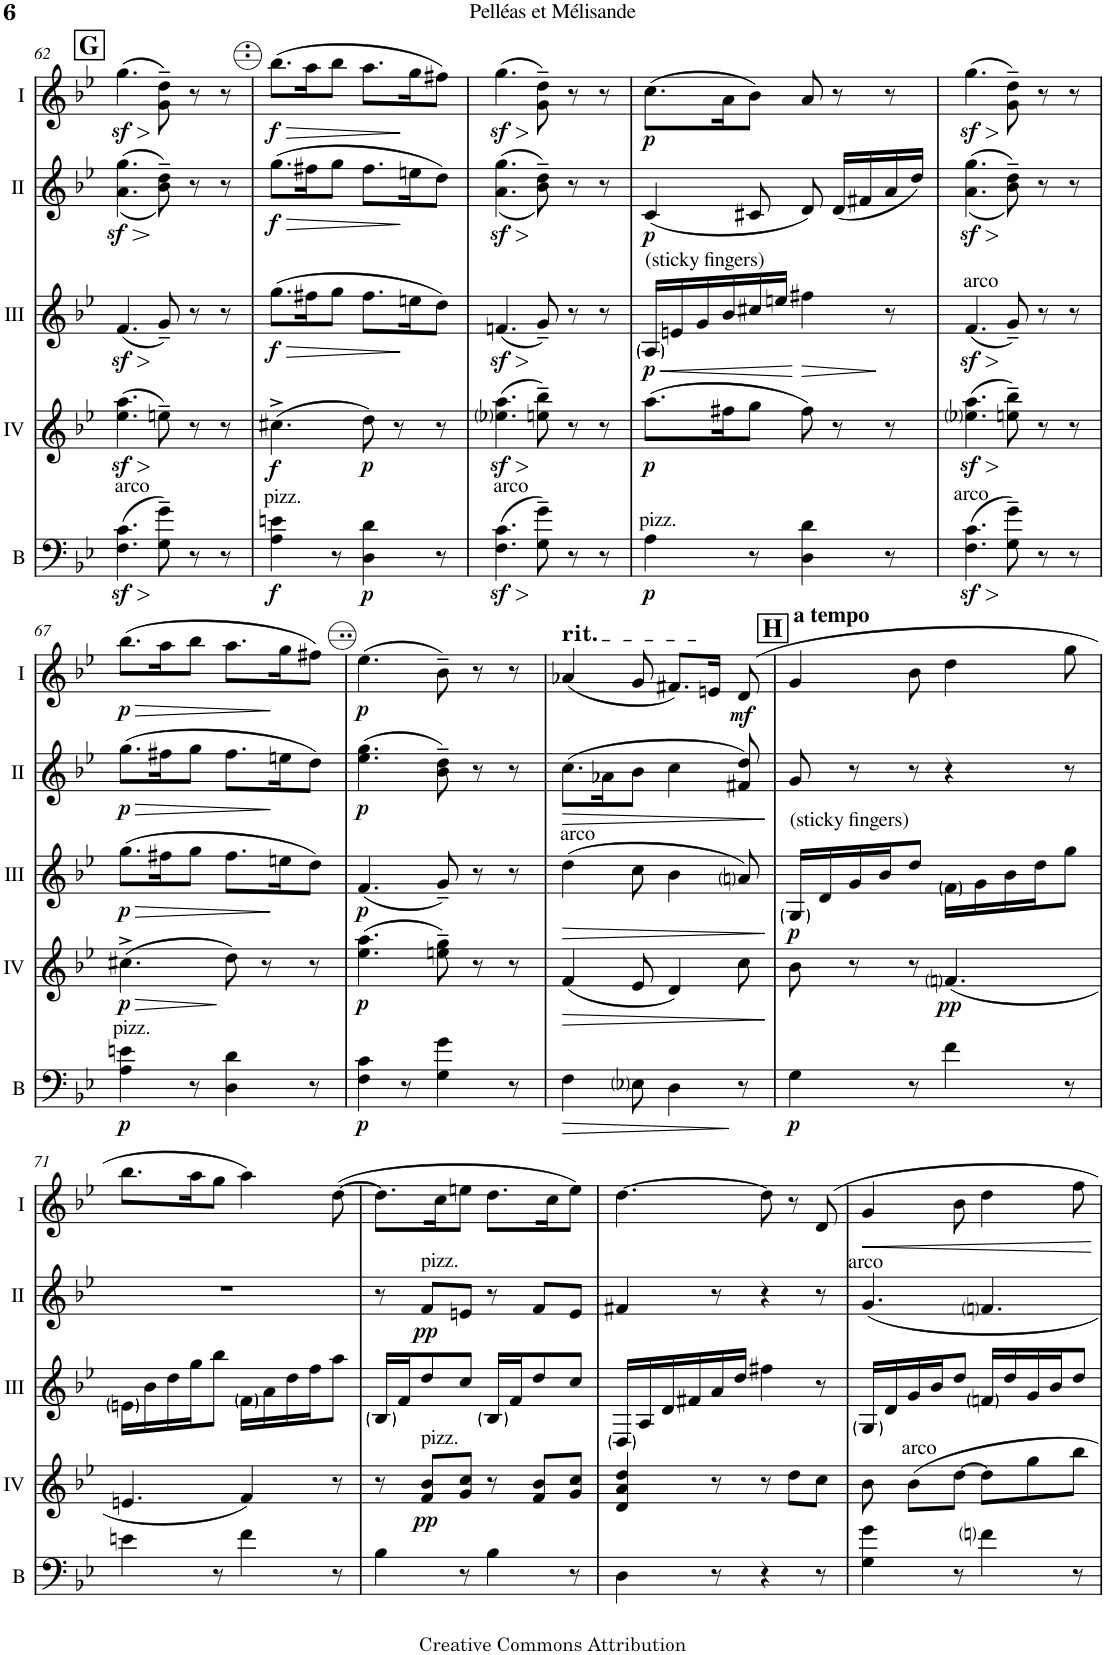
**kern	**dynam	**kern	**dynam	**kern	**dynam	**kern	**dynam	**kern	**dynam
*part5	*part5	*part4	*part4	*part3	*part3	*part2	*part2	*part1	*part1
*staff5	*staff5	*staff4	*staff4	*staff3	*staff3	*staff2	*staff2	*staff1	*staff1
*I"Bass	*	*I"Acc. 4	*	*I"Acc. 3	*	*I"Acc. 2	*	*I"Acc. 1	*
*I'B	*	*	*	*	*	*	*	*	*
!!LO:PB:g=z
*clefF4	*	*clefG2	*	*clefG2	*	*clefG2	*	*clefG2	*
*Trd7c12	*	*Trd7c12	*	*Trd7c12	*	*	*	*	*
*k[b-e-]	*	*k[b-e-]	*	*k[b-e-]	*	*k[b-e-]	*	*k[b-e-]	*
*M6/8	*	*M6/8	*	*M6/8	*	*M6/8	*	*M6/8	*
!!LO:REH:place=s1:a:B:cj:fs=14:t=G
=62	=62	=62	=62	=62	=62	=62	=62	=62	=62
!LO:TX:a:t=arco	!	!	!	!	!	!	!	!	!
!	!LO:HP:b	!	!LO:HP:b	!	!LO:HP:b	!	!LO:HP:b	!	!LO:HP:b
(4.F\z< 4.c\z<	>	(4.ee-\z< 4.aa\z<	>	(4.fz</	>	(<(4.a\z< 4.gg\z<	>	(4.ggz<\	>
8G\~ 8g\~)	]	8een~\)	]	8g~/)	]	8b-\~ 8dd\~))	]	8g\~ 8dd\~)	]
8r	.	8r	.	8r	.	8r	.	8r	.
8r	.	8r	.	8r	.	8r	.	8r	.
=63	=63	=63	=63	=63	=63	=63	=63	=63	=63
!LO:TX:a:t=pizz.	!	!	!	!	!	!	!	!	!
!	!LO:DY:b	!	!LO:DY:b	!	!LO:HP:b	!	!LO:HP:b	!	!LO:HP:b
!	!	!	!	!	!LO:DY:n=1:b	!	!LO:DY:n=1:b	!	!LO:DY:n=1:b
4A\ 4en\	f	(4.cc#X^\	f	(8.gg\L	> f	(8.gg\L	> f	(8.bb-\L	> f
.	.	.	.	16ff#X\K	.	16ff#X\K	.	16aa\K	.
8r	.	.	.	8gg\J	.	8gg\J	.	8bb-\J	.
!	!LO:DY:b	!	!LO:DY:b	!	!	!	!	!	!
4D\ 4d\	p	8dd\)	p	8.ff#\L	.	8.ff#\L	.	8.aa\L	.
.	.	8r	.	.	.	.	.	.	.
.	.	.	.	16een\K	]	16een\K	]	16gg\K	]
8r	.	8r	.	8dd\J)	.	8dd\J)	.	8ff#X\J)	.
=64	=64	=64	=64	=64	=64	=64	=64	=64	=64
!LO:TX:a:t=arco	!	!	!	!	!	!	!	!	!
!	!LO:HP:b	!	!LO:HP:b	!	!LO:HP:b	!	!LO:HP:b	!	!LO:HP:b
(4.F\z< 4.c\z<	>	(4.ee-i\z< 4.aa\z<	>	(4.fnz</	>	(<(4.a\z< 4.gg\z<	>	(4.ggz<\	>
8G\~ 8g\~)	]	8een\~ 8bb-\~)	]	8g~/)	]	8b-\~ 8dd\~))	]	8g\~ 8dd\~)	]
8r	.	8r	.	8r	.	8r	.	8r	.
8r	.	8r	.	8r	.	8r	.	8r	.
=65	=65	=65	=65	=65	=65	=65	=65	=65	=65
!	!	!	!	!LO:TX:a:t=(sticky fingers)	!	!	!	!	!
!LO:TX:a:t=pizz.	!	!	!	!	!	!	!	!	!
!	!LO:DY:b	!	!LO:DY:b	!	!LO:HP:b	!	!	!	!
!	!	!	!	!	!LO:DY:n=1:b	!	!LO:DY:b	!	!LO:DY:b
4A\	p	(8.aa\L	p	16A/LL	< p	(4c/	p	(8.cc\L	p
.	.	.	.	16en/	.	.	.	.	.
.	.	.	.	16g/	.	.	.	.	.
.	.	16ff#X\K	.	16b-/	.	.	.	16a\K	.
8r	.	8gg\J	.	16cc#X/	.	8c#X/	.	8b-\J)	.
.	.	.	.	16een/JJ	.	.	.	.	.
!	!	!	!	!	!LO:HP:n=1:b	!	!	!	!
4D\ 4d\	.	8ff#\)	.	4ff#X\	[ >	8d/)	.	8a/	.
.	.	8r	.	.	.	(16d/LL	.	8r	.
.	.	.	.	.	.	16f#X/	.	.	.
8r	.	8r	.	8r	]	16a/	.	8r	.
.	.	.	.	.	.	16dd/JJ)	.	.	.
=66	=66	=66	=66	=66	=66	=66	=66	=66	=66
!	!	!	!	!LO:TX:a:t=arco	!	!	!	!	!
!LO:TX:a:t=arco	!	!	!	!	!	!	!	!	!
!	!LO:HP:b	!	!LO:HP:b	!	!LO:HP:b	!	!LO:HP:b	!	!LO:HP:b
(4.F\z< 4.c\z<	>	(4.ee-i\z< 4.aa\z<	>	(4.fz</	>	(<(4.a\z< 4.gg\z<	>	(4.ggz<\	>
8G\~ 8g\~)	]	8een\~ 8bb-\~)	]	8g~/)	]	8b-\~ 8dd\~))	]	8g\~ 8dd\~)	]
8r	.	8r	.	8r	.	8r	.	8r	.
8r	.	8r	.	8r	.	8r	.	8r	.
!!LO:LB:g=z
=67	=67	=67	=67	=67	=67	=67	=67	=67	=67
!LO:TX:a:t=pizz.	!	!	!	!	!	!	!	!	!
!	!LO:DY:b	!	!LO:HP:b	!	!LO:HP:b	!	!LO:HP:b	!	!LO:HP:b
!	!	!	!LO:DY:n=1:b	!	!LO:DY:n=1:b	!	!LO:DY:n=1:b	!	!LO:DY:n=1:b
4A\ 4en\	p	(4.cc#X^\	> p	(8.gg\L	> p	(8.gg\L	> p	(8.bb-\L	> p
.	.	.	.	16ff#X\K	.	16ff#X\K	.	16aa\K	.
8r	.	.	.	8gg\J	.	8gg\J	.	8bb-\J	.
4D\ 4d\	.	8dd\)	]	8.ff#\L	.	8.ff#\L	.	8.aa\L	.
.	.	8r	.	.	.	.	.	.	.
.	.	.	.	16een\K	]	16een\K	]	16gg\K	]
8r	.	8r	.	8dd\J)	.	8dd\J)	.	8ff#X\J)	.
=68	=68	=68	=68	=68	=68	=68	=68	=68	=68
!	!LO:DY:b	!	!LO:DY:b	!	!LO:DY:b	!	!LO:DY:b	!	!LO:DY:b
4F\ 4c\	p	(4.ee-\ 4.aa\	p	(4.f/	p	(4.ee-\ 4.gg\	p	(4.ee-\	p
8r	.	.	.	.	.	.	.	.	.
4G\ 4g\	.	8een\~ 8gg\~)	.	8g~/)	.	8b-\~ 8dd\~)	.	8b-~\)	.
.	.	8r	.	8r	.	8r	.	8r	.
8r	.	8r	.	8r	.	8r	.	8r	.
=69	=69	=69	=69	=69	=69	=69	=69	=69	=69
!	!	!	!	!	!	!	!	!LO:TX:a:t=rit.	!
!	!	!	!	!LO:TX:a:t=arco	!	!	!	!	!
!	!LO:HP:b	!	!LO:HP:b	!	!LO:HP:b	!	!LO:HP:b	!	!
4F\	>	(4f/	>	(4dd\	>	(8.cc\L	>	(4a-X/	.
.	.	.	.	.	.	16a-X\K	.	.	.
8E-i\	.	8e-/	.	8cc\	.	8b-\J	.	8g/	.
4D\	.	4d/)	.	4b-\	.	4cc\	.	8.f#X/L)	.
.	.	.	.	.	.	.	.	16en/Jk	.
!	!	!	!	!	!	!	!	!	!LO:DY:b
8r	]	8cc\	.	8ani/)	.	8f#X/ 8dd/)	.	(8d/	mf
.	.	.	]	.	]	.	]	.	.
=70	=70	=70	=70	=70	=70	=70	=70	=70	=70
!!LO:REH:place=s1:a:B:cj:fs=14:t=H
!	!	!	!	!	!	!	!	!LO:TX:a:B:t=a tempo	!
!	!	!	!	!LO:TX:a:t=(sticky fingers)	!	!	!	!	!
!	!LO:DY:b	!	!	!	!LO:DY:b	!	!	!	!
4G\	p	8b-\	.	16G/LL	p	8g/	.	4g/	.
.	.	.	.	16d/	.	.	.	.	.
.	.	8r	.	16g/	.	8r	.	.	.
.	.	.	.	16b-/J	.	.	.	.	.
8r	.	8r	.	8dd/J	.	8r	.	8b-\	.
!	!	!	!LO:DY:b	!	!	!	!	!	!
4f\	.	(4.fni/	pp	16f\LL	.	4r	.	4dd\	.
.	.	.	.	16g\	.	.	.	.	.
.	.	.	.	16b-\	.	.	.	.	.
.	.	.	.	16dd\J	.	.	.	.	.
8r	.	.	.	8gg\J	.	8r	.	8gg\	.
!!LO:LB:g=z
=71	=71	=71	=71	=71	=71	=71	=71	=71	=71
4en\	.	4.en/	.	16en\LL	.	2.r	.	8.bb-\L	.
.	.	.	.	16b-\	.	.	.	.	.
.	.	.	.	16dd\	.	.	.	.	.
.	.	.	.	16gg\J	.	.	.	16aa\K	.
8r	.	.	.	8bb-\J	.	.	.	8gg\J	.
4f\	.	4f/)	.	16f\LL	.	.	.	4aa\)	.
.	.	.	.	16a\	.	.	.	.	.
.	.	.	.	16dd\	.	.	.	.	.
.	.	.	.	16ff\J	.	.	.	.	.
8r	.	8r	.	8aa\J	.	.	.	([8dd\	.
=72	=72	=72	=72	=72	=72	=72	=72	=72	=72
4B-\	.	8r	.	16B-/LL	.	8r	.	8.dd\L]	.
.	.	.	.	16f/J	.	.	.	.	.
!	!	!	!	!	!	!LO:TX:a:t=pizz.	!	!	!
!	!	!LO:TX:a:t=pizz.	!	!	!	!	!	!	!
!	!	!	!LO:DY:b	!	!	!	!LO:DY:b	!	!
.	.	8f/ 8b-/L	pp	8dd/	.	8f/L	pp	.	.
.	.	.	.	.	.	.	.	16cc\K	.
8r	.	8g/ 8cc/J	.	8cc/J	.	8en/J	.	8een\J	.
4B-\	.	8r	.	16B-/LL	.	8r	.	8.dd\L	.
.	.	.	.	16f/J	.	.	.	.	.
.	.	8f/ 8b-/L	.	8dd/	.	8f/L	.	.	.
.	.	.	.	.	.	.	.	16cc\K	.
8r	.	8g/ 8cc/J	.	8cc/J	.	8e/J	.	8ee\J)	.
=73	=73	=73	=73	=73	=73	=73	=73	=73	=73
4D\	.	4d/ 4a/ 4dd/	.	16D/LL	.	4f#X/	.	[4.dd\	.
.	.	.	.	16A/	.	.	.	.	.
.	.	.	.	16d/	.	.	.	.	.
.	.	.	.	16f#X/	.	.	.	.	.
8r	.	8r	.	16a/	.	8r	.	.	.
.	.	.	.	16dd/JJ	.	.	.	.	.
4r	.	8r	.	4ff#X\	.	4r	.	8dd\]	.
.	.	8dd\L	.	.	.	.	.	8r	.
8r	.	8cc\J	.	8r	.	8r	.	8d/	.
=74	=74	=74	=74	=74	=74	=74	=74	=74	=74
!	!	!	!	!	!	!LO:TX:a:t=arco	!	!	!
!	!	!	!	!	!	!	!	!	!LO:HP:b
4G\ 4g\	.	8b-\	.	16G/LL	.	4.g/	.	4g/	<
.	.	.	.	16d/	.	.	.	.	.
!	!	!LO:TX:a:t=arco	!	!	!	!	!	!	!
.	.	8b-\L	.	16g/	.	.	.	.	.
.	.	.	.	16b-/J	.	.	.	.	.
8r	.	[8dd\J	.	8dd/J	.	.	.	8b-\	.
4fni\	.	8dd\L]	.	16fni/LL	.	4.fni/	.	4dd\	.
.	.	.	.	16dd/	.	.	.	.	.
.	.	8gg\	.	16g/	.	.	.	.	.
.	.	.	.	16b-/J	.	.	.	.	.
8r	.	8bb-\J	.	8dd/J	.	.	.	8ff\	.
.	.	.	.	.	.	.	.	.	[
=	=	=	=	=	=	=	=	=	=
*-	*-	*-	*-	*-	*-	*-	*-	*-	*-
